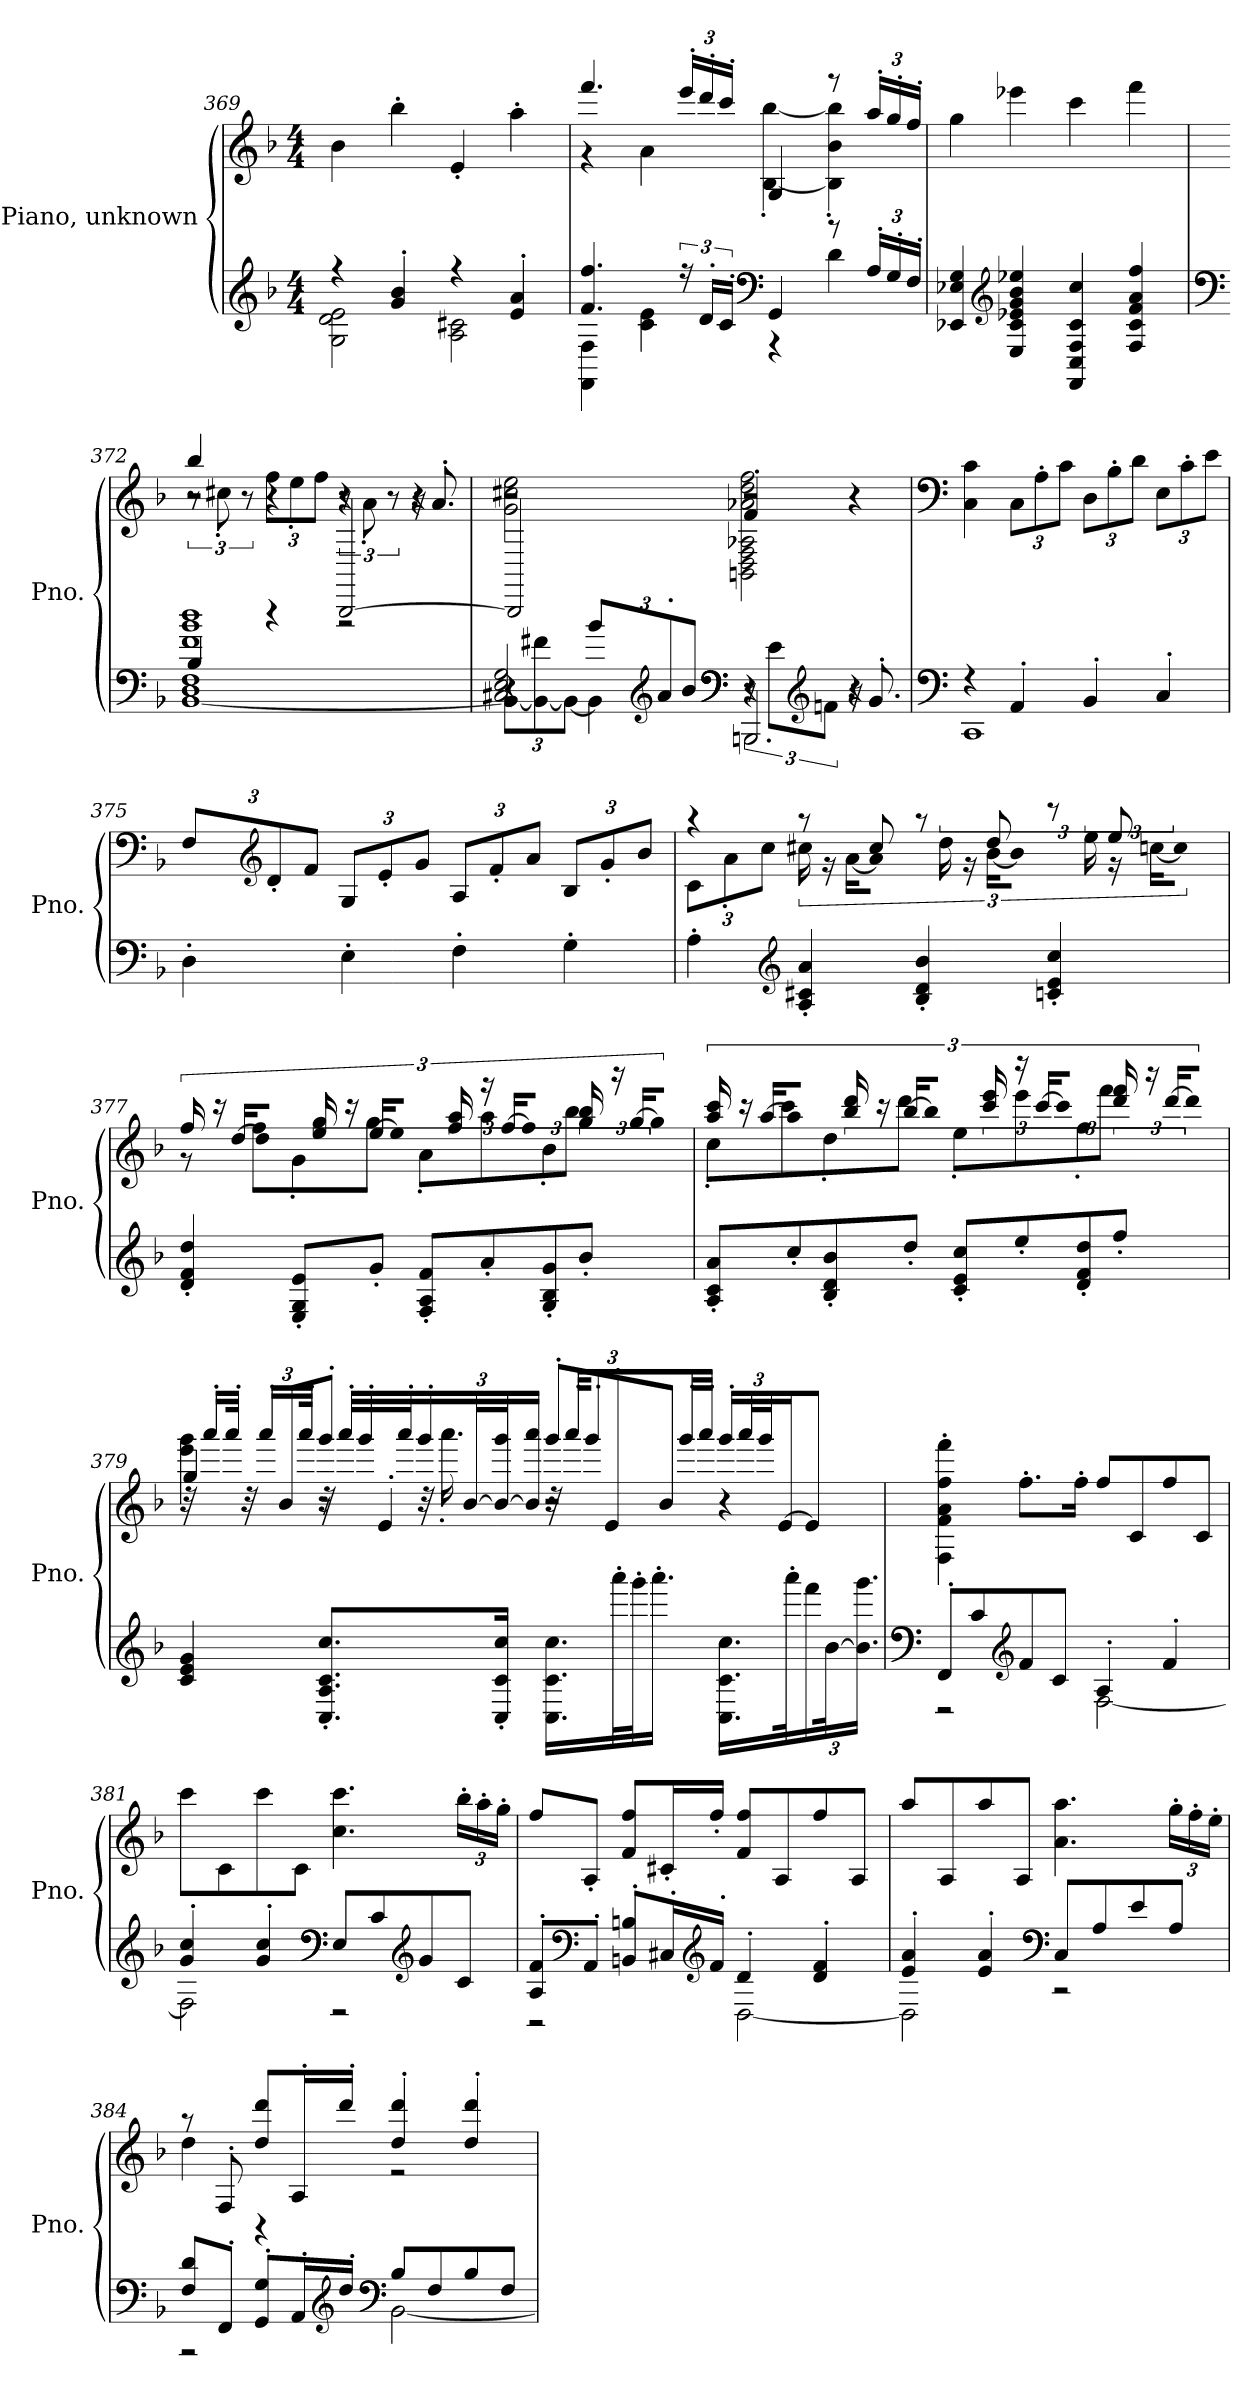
**kern	**kern
*part1	*part1
*staff2	*staff1
*I"Piano, unknown	*
*I'Pno.	*
*clefG2	*clefG2
*k[b-]	*k[b-]
*M4/4	*M4/4
=369	=369
*^	*
4r	2G\ 2d\ 2e\	4b-\
4g/' 4b-/'	.	4bb-'\
4r	2A\ 2c#X\	4e'/
4e/' 4a/'	.	4aa'\
=370	=370	=370
*	*	*^
4.f/ 4.ff/	4FF\ 4F\	4.fff/	4r
.	4c\ 4e\	.	4a\
*	*	*Xbrackettup	*
24r	.	24eee'/LL	.
24d'/LL	.	24ddd'/	.
24c'/JJ	.	24ccc'/JJ	.
*clefF4	*	*	*
4GG/	4r	4G/	[4B-\' [4bb-\'
8r	4d\	8r	4B-\]' 4b-\' 4bb-\]'
*Xbrackettup	*	*	*
24A'/LL	.	24aa'/LL	.
24G'/	.	24gg'/	.
24F'/JJ	.	24ff'/JJ	.
*v	*v	*	*
*	*v	*v
=371	=371
4EE-X/ 4E-X/ 4G/	4gg\
*clefG2	*
4E-/ 4c/ 4e-X/ 4g/ 4b-/ 4ee-X/	4eee-X\
4FF/ 4C/ 4F/ 4c/ 4cc/	4ccc\
4F/ 4c/ 4f/ 4a/ 4ff/	4fff\
!!LO:LB:g=z
=372	=372
*clefF4	*
*^	*^
*	*	*	*brackettup
*	*	*	*^
4B-/	[1BB- 1D 1F 1f 1b- 1dd	4bb-/	12r	2r
.	.	.	12cc#X'\	.
.	.	.	12r	.
*	*	*	*Xbrackettup	*
4r	.	4r	12ff\L	.
.	.	.	12ee'\	.
.	.	.	12ff\J	.
*	*	*	*brackettup	*
2r	.	4r	12r	[2BBB-/
.	.	.	12a'\	.
.	.	.	12r	.
.	.	16r	4r	.
.	.	8.a'/	.	.
=373	=373	=373	=373	=373
*	*^	*	*	*
4r	12BB-\L_	2C#X/ 2E/ 2G/	2r	2g\ 2cc#X\ 2ee\	2BBB-/]
.	12BB-\_ 12f#X\	.	.	.	.
.	12BB-\J_	.	.	.	.
12b-/L	4BB-\]	.	.	.	.
*clefG2	*	*	*	*	*
12a'/	.	.	.	.	.
12b-/J	.	.	.	.	.
*clefF4	*	*	*	*	*
*	*brackettup	*	*	*	*
4r	12r	2BBBn/	4f'/	2BBn\ 2D\ 2F\ 2A-X\ 2a-X\ 2dd\ 2ff\	2r
.	12e'\L	.	.	.	.
*clefG2	*	*	*	*	*
.	12fn\J	.	.	.	.
16r	4r	.	4r	.	.
8.g'/	.	.	.	.	.
*v	*v	*v	*	*	*
*	*v	*v	*v
!!LO:PB:g=z
=374	=374
*clefF4	*clefF4
*^	*
4r	1CC	4C\ 4c\
*	*	*Xbrackettup
4AA'/	.	12C\L
.	.	12A'\
.	.	12c\J
4BB-'/	.	12D\L
.	.	12B-'\
.	.	12d\J
4C'/	.	12E\L
.	.	12c'\
.	.	12e\J
*v	*v	*
=375	=375
4D'\	12F/L
*	*clefG2
.	12d'/
.	12f/J
4E'\	12G/L
.	12e'/
.	12g/J
4F'\	12A/L
.	12f'/
.	12a/J
4G'\	12B-/L
.	12g'/
.	12b-/J
=376	=376
*	*^
4A'\	4r	12c\L
.	.	12a'\
.	.	12cc\J
*clefG2	*	*
*	*	*brackettup
4A/' 4c#X/' 4a/'	8r	24cc#X\
.	.	24r
.	.	[24a\KL
.	8cc#/	8a\J]
4B-/' 4d/' 4b-/'	8r	24dd\
.	.	24r
.	.	[24b-\KL
.	8dd/	8b-\J]
4cn/' 4e/' 4cc/'	8r	24ee\
.	.	24r
.	.	[24ccn\KL
.	8ee/	8cc\J]
!!LO:LB:g=z	!!
=377	=377	=377
4d/' 4f/' 4dd/'	24ff/	8r
.	24r	.
.	[24dd/KL	.
.	8dd/J]	8ff\L
8E/' 8G/' 8e/'L	24ee/ 24gg/	8g'\
.	24r	.
.	[24ee/KL	.
8g'/J	8ee/J]	8gg\J
8F/' 8A/' 8f/'L	24ff/ 24aa/	8a'\L
.	24r	.
.	[24ff/KL	.
8a'/	8ff/J]	8aa\
8G/' 8B-/' 8g/'	24gg/ 24bb-/	8b-'\
.	24r	.
.	[24gg/KL	.
8b-'/J	8gg/J]	8bb-\J
=378	=378	=378
8A/' 8c/' 8a/'L	24aa/ 24ccc/	8cc'\L
.	24r	.
.	[24aa/KL	.
8cc'/	8aa/J]	8ccc\
8B-/' 8d/' 8b-/'	24bb-/ 24ddd/	8dd'\
.	24r	.
.	[24bb-/KL	.
8dd'/J	8bb-/J]	8ddd\J
8c/' 8e/' 8cc/'L	24ccc/ 24eee/	8ee'\L
.	24r	.
.	[24ccc/KL	.
8ee'/	8ccc/J]	8eee\
8d/' 8f/' 8dd/'	24ddd/ 24fff/	8ff'\
.	24r	.
.	[24ddd/KL	.
8ff'/J	8ddd/J]	8fff\J
!!LO:LB:g=z
=379	=379	=379
*	*	*^
4c/ 4e/ 4g/	32r	4eee\ 4ggg\	6gg/
.	16aaa'/LL	.	.
.	32aaa'/JJk	.	.
.	32r	.	.
.	16aaa'/LL	.	.
.	.	.	12b-/L
.	32aaa'/JJk	.	.
8.C/' 8.A/' 8.c/' 8.cc/'L	32r	8r	12ggg'/J
.	32aaa'/LLL	.	.
.	32ggg'/	.	.
.	.	.	6e'/
.	32aaa'/J	.	.
*	*Xbrackettup	*	*
.	24ggg'/	32r	.
.	.	16.aaa'\	.
.	[48b-/L	.	.
16C/' 16c/' 16cc/'Jk	48b-/_ 48ggg/J	.	.
.	24b-/] 24aaa/JJ	.	.
16.C\ 16.c\ 16.cc\LL	32r	2r	12ggg'/L
.	32aaa'/KKL	.	.
.	8ggg'/	.	.
.	.	.	12e'/
32aaa'\L	.	.	.
32ggg'\J	.	.	.
16.aaa'\JJ	.	.	.
.	.	.	12b-/J
.	32ggg'/LL	.	.
.	32aaa'/JJJ	.	.
16.C\ 16.c\ 16.cc\LL	4r	.	24ggg'/LL
.	.	.	48aaa/L
.	.	.	48ggg/J
.	.	.	[24e/J
32aaa'\K	.	.	.
*Xbrackettup	*	*	*
24fff\	.	.	8e/J]
[48b-\K	.	.	.
24.b-\] 24.ggg\JJ	.	.	.
*	*v	*v	*v
!!LO:LB:g=z
=380	=380
*clefF4	*
*^	*
8FF'/L	2r	4F\' 4f\' 4a\' 4ff\' 4fff\'
8c/	.	.
*clefG2	*	*
8f/	.	8.ff'\L
8c/J	.	.
.	.	16ff'\Jk
4A'/	[2F\	8ff/L
.	.	8c/
4f'/	.	8ff/
.	.	8c/J
=381	=381	=381
4g/' 4cc/'	2F\]	8ccc\L
.	.	8c\
4g/' 4cc/'	.	8ccc\
.	.	8c\J
*clefF4	*	*
8E/L	2r	4.cc\ 4.ccc\
8c/	.	.
*clefG2	*	*
8g/	.	.
8c/J	.	24bb-'\LL
.	.	24aa'\
.	.	24gg'\JJ
=382	=382	=382
8A/' 8f/'L	2r	8ff/L
*clefF4	*	*
8AA'/J	.	8A'/J
8BBn/' 8Bn/'L	.	8f/ 8ff/L
16C#X'/L	.	16c#X'/L
*clefG2	*	*
16f'/JJ	.	16ff'/JJ
4d'/	[2D\	8f/ 8ff/L
.	.	8A/
4d/' 4f/'	.	8ff/
.	.	8A/J
!!LO:LB:g=z
=383	=383	=383
4e/' 4a/'	2D\]	8aa/L
.	.	8A/
4e/' 4a/'	.	8aa/
.	.	8A/J
*clefF4	*	*
8C/L	2r	4.a\ 4.aa\
8A/	.	.
8e/	.	.
8A/J	.	24gg'\LL
.	.	24ff'\
.	.	24ee'\JJ
=384	=384	=384
*	*	*^
8F/ 8d/L	2r	8r	4dd\
8FF'/J	.	8F'/	.
8GG/' 8G/'L	.	8dd/ 8ddd/L	4r
16AA'/L	.	16A'/L	.
*clefG2	*	*	*
16dd'/JJ	.	16ddd'/JJ	.
*clefF4	*	*	*
8B-/L	[2BB-\	4dd/' 4ddd/'	2r
8F/	.	.	.
8B-/	.	4dd/' 4ddd/'	.
8F/J	.	.	.
*v	*v	*	*
*	*v	*v
=	=
*-	*-
